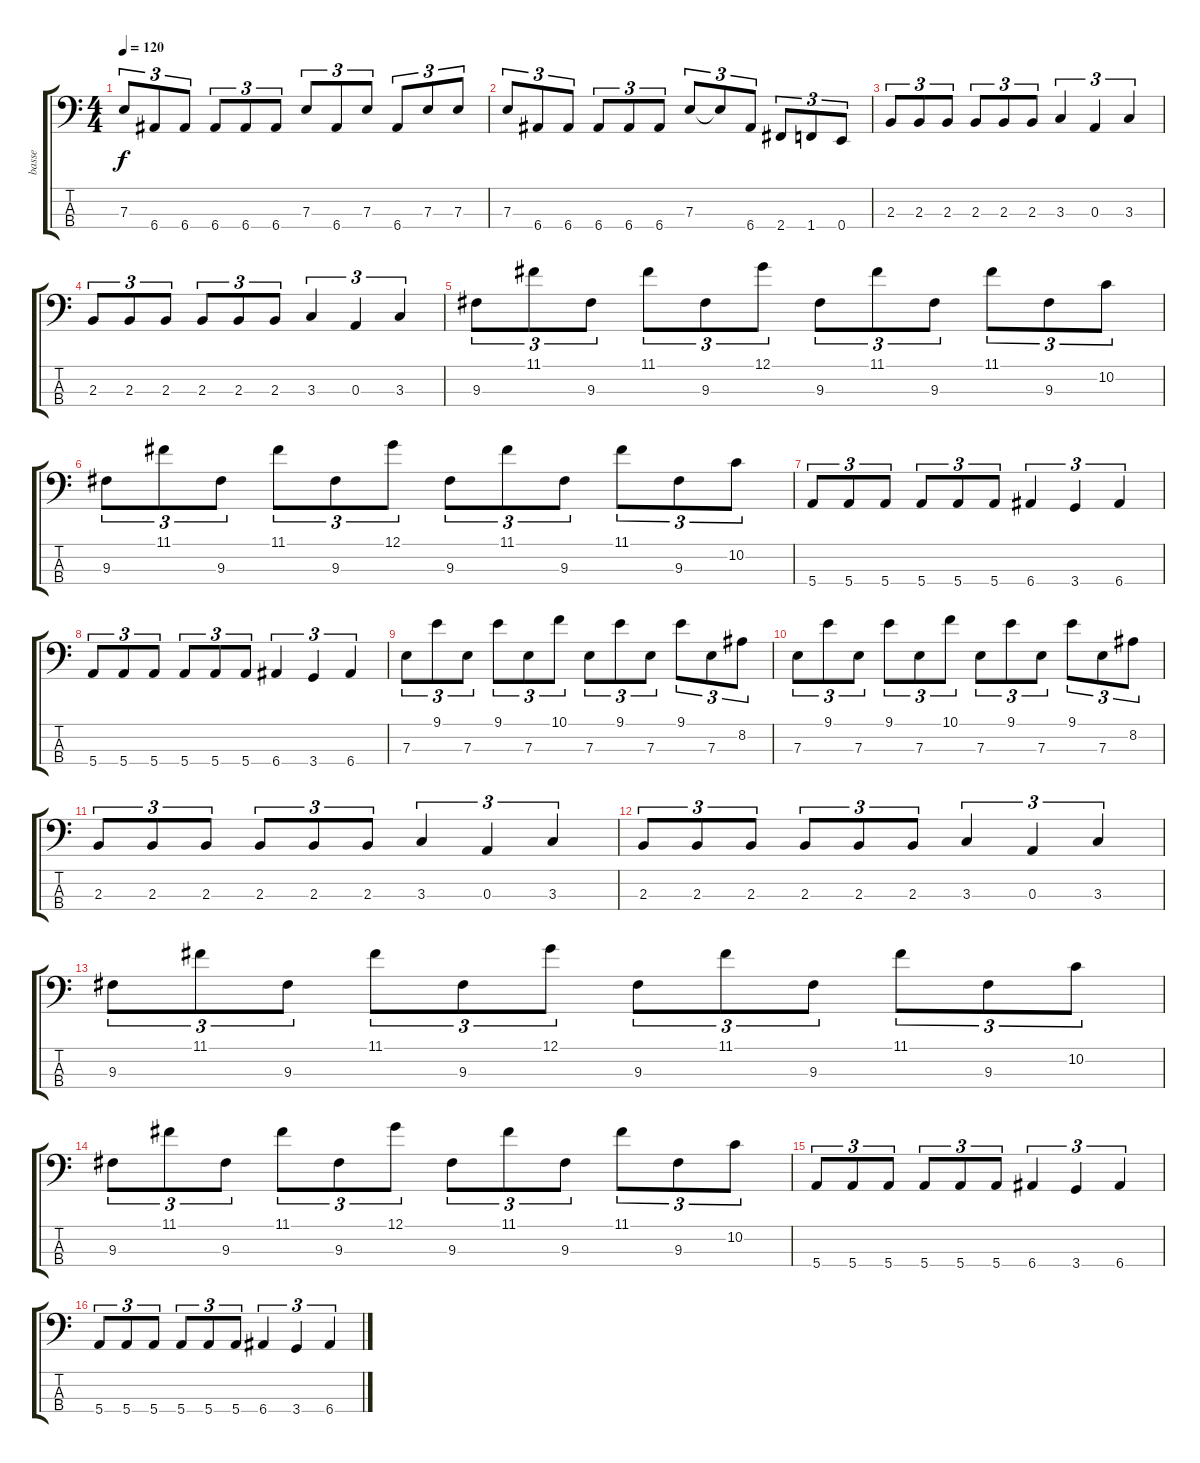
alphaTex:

\track ("basse" "basse") {instrument electricbassfinger}
\staff {score tabs}
\tuning (G2 D2 A1 E1) {hide}
\ts (4 4)
\tempo 120
\clef f4
\ks c
7.3.8{tu (3 2) dy f} 6.4.8{tu (3 2)} 6.4.8{tu (3 2)} 6.4.8{tu (3 2)} 6.4.8{tu (3 2)} 6.4.8{tu (3 2)} 7.3.8{tu (3 2)} 6.4.8{tu (3 2)} 7.3.8{tu (3 2)} 6.4.8{tu (3 2)} 7.3.8{tu (3 2)} 7.3.8{tu (3 2)} |
7.3.8{tu (3 2)} 6.4.8{tu (3 2)} 6.4.8{tu (3 2)} 6.4.8{tu (3 2)} 6.4.8{tu (3 2)} 6.4.8{tu (3 2)} 7.3.8{tu (3 2)} 7.3{t}.8{tu (3 2)} 6.4.8{tu (3 2)} 2.4.8{tu (3 2)} 1.4.8{tu (3 2)} 0.4.8{tu (3 2)} |
2.3.8{tu (3 2)} 2.3.8{tu (3 2)} 2.3.8{tu (3 2)} 2.3.8{tu (3 2)} 2.3.8{tu (3 2)} 2.3.8{tu (3 2)} 3.3.4{tu (3 2)} 0.3.4{tu (3 2)} 3.3.4{tu (3 2)} |
2.3.8{tu (3 2)} 2.3.8{tu (3 2)} 2.3.8{tu (3 2)} 2.3.8{tu (3 2)} 2.3.8{tu (3 2)} 2.3.8{tu (3 2)} 3.3.4{tu (3 2)} 0.3.4{tu (3 2)} 3.3.4{tu (3 2)} |
9.3.8{tu (3 2)} 11.1.8{tu (3 2)} 9.3.8{tu (3 2)} 11.1.8{tu (3 2)} 9.3.8{tu (3 2)} 12.1.8{tu (3 2)} 9.3.8{tu (3 2)} 11.1.8{tu (3 2)} 9.3.8{tu (3 2)} 11.1.8{tu (3 2)} 9.3.8{tu (3 2)} 10.2.8{tu (3 2)} |
9.3.8{tu (3 2)} 11.1.8{tu (3 2)} 9.3.8{tu (3 2)} 11.1.8{tu (3 2)} 9.3.8{tu (3 2)} 12.1.8{tu (3 2)} 9.3.8{tu (3 2)} 11.1.8{tu (3 2)} 9.3.8{tu (3 2)} 11.1.8{tu (3 2)} 9.3.8{tu (3 2)} 10.2.8{tu (3 2)} |
5.4.8{tu (3 2)} 5.4.8{tu (3 2)} 5.4.8{tu (3 2)} 5.4.8{tu (3 2)} 5.4.8{tu (3 2)} 5.4.8{tu (3 2)} 6.4.4{tu (3 2)} 3.4.4{tu (3 2)} 6.4.4{tu (3 2)} |
5.4.8{tu (3 2)} 5.4.8{tu (3 2)} 5.4.8{tu (3 2)} 5.4.8{tu (3 2)} 5.4.8{tu (3 2)} 5.4.8{tu (3 2)} 6.4.4{tu (3 2)} 3.4.4{tu (3 2)} 6.4.4{tu (3 2)} |
7.3.8{tu (3 2)} 9.1.8{tu (3 2)} 7.3.8{tu (3 2)} 9.1.8{tu (3 2)} 7.3.8{tu (3 2)} 10.1.8{tu (3 2)} 7.3.8{tu (3 2)} 9.1.8{tu (3 2)} 7.3.8{tu (3 2)} 9.1.8{tu (3 2)} 7.3.8{tu (3 2)} 8.2.8{tu (3 2)} |
7.3.8{tu (3 2)} 9.1.8{tu (3 2)} 7.3.8{tu (3 2)} 9.1.8{tu (3 2)} 7.3.8{tu (3 2)} 10.1.8{tu (3 2)} 7.3.8{tu (3 2)} 9.1.8{tu (3 2)} 7.3.8{tu (3 2)} 9.1.8{tu (3 2)} 7.3.8{tu (3 2)} 8.2.8{tu (3 2)} |
2.3.8{tu (3 2)} 2.3.8{tu (3 2)} 2.3.8{tu (3 2)} 2.3.8{tu (3 2)} 2.3.8{tu (3 2)} 2.3.8{tu (3 2)} 3.3.4{tu (3 2)} 0.3.4{tu (3 2)} 3.3.4{tu (3 2)} |
2.3.8{tu (3 2)} 2.3.8{tu (3 2)} 2.3.8{tu (3 2)} 2.3.8{tu (3 2)} 2.3.8{tu (3 2)} 2.3.8{tu (3 2)} 3.3.4{tu (3 2)} 0.3.4{tu (3 2)} 3.3.4{tu (3 2)} |
9.3.8{tu (3 2)} 11.1.8{tu (3 2)} 9.3.8{tu (3 2)} 11.1.8{tu (3 2)} 9.3.8{tu (3 2)} 12.1.8{tu (3 2)} 9.3.8{tu (3 2)} 11.1.8{tu (3 2)} 9.3.8{tu (3 2)} 11.1.8{tu (3 2)} 9.3.8{tu (3 2)} 10.2.8{tu (3 2)} |
9.3.8{tu (3 2)} 11.1.8{tu (3 2)} 9.3.8{tu (3 2)} 11.1.8{tu (3 2)} 9.3.8{tu (3 2)} 12.1.8{tu (3 2)} 9.3.8{tu (3 2)} 11.1.8{tu (3 2)} 9.3.8{tu (3 2)} 11.1.8{tu (3 2)} 9.3.8{tu (3 2)} 10.2.8{tu (3 2)} |
5.4.8{tu (3 2)} 5.4.8{tu (3 2)} 5.4.8{tu (3 2)} 5.4.8{tu (3 2)} 5.4.8{tu (3 2)} 5.4.8{tu (3 2)} 6.4.4{tu (3 2)} 3.4.4{tu (3 2)} 6.4.4{tu (3 2)} |
5.4.8{tu (3 2)} 5.4.8{tu (3 2)} 5.4.8{tu (3 2)} 5.4.8{tu (3 2)} 5.4.8{tu (3 2)} 5.4.8{tu (3 2)} 6.4.4{tu (3 2)} 3.4.4{tu (3 2)} 6.4.4{tu (3 2)}
